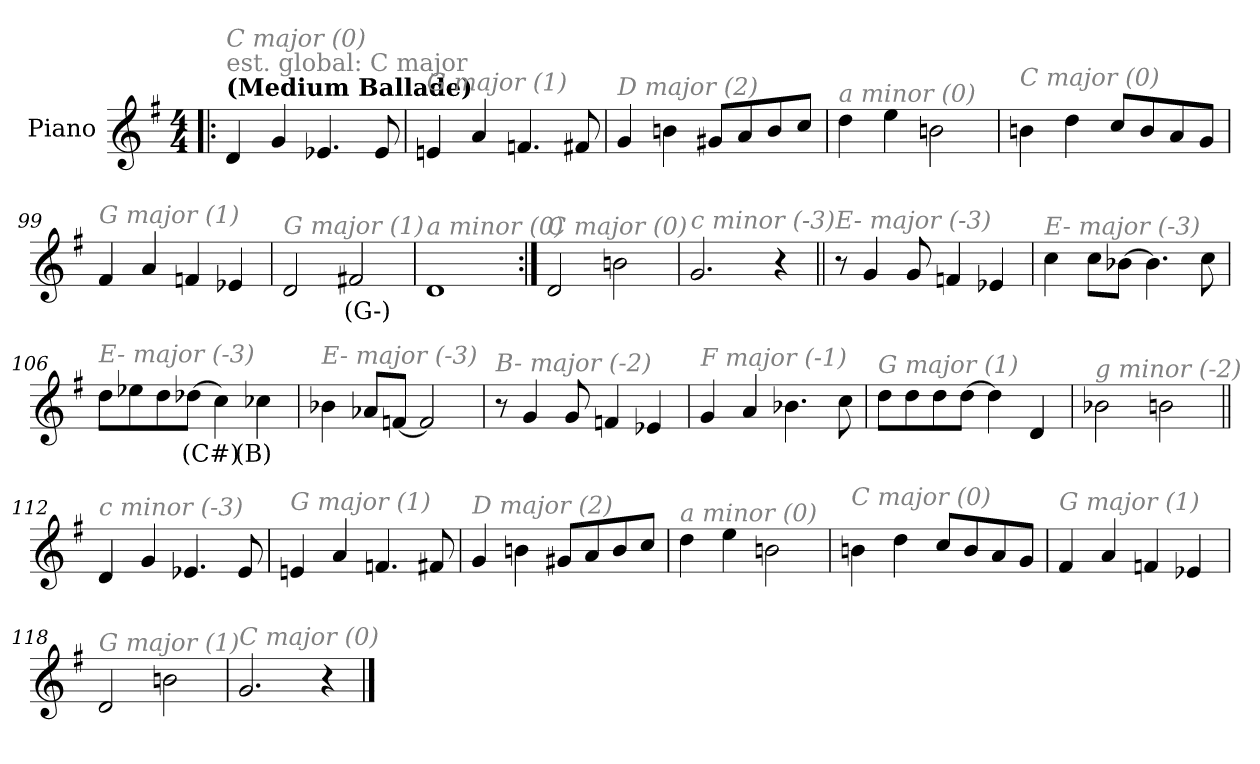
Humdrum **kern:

**kern	**text
*part1	*part1
*staff1	*staff1
*I"Piano	*
*I'Pno.	*
*clefG2	*
*k[f#]	*
*M4/4	*
=1!|:	=1!|:
!LO:TX:a:B:t=(Medium Ballade)	!
!LO:TX:a:color=#808080:t=est. global&colon; C major	!
!LO:TX:i:color=#808080:t=C major (0)	!
4d/	.
4g/	.
4.e-X/	.
8e-/	.
=95	=95
!LO:TX:i:color=#808080:t=G major (1)	!
4en/	.
4a/	.
4.fn/	.
8f#X/	.
=96	=96
!LO:TX:i:color=#808080:t=D major (2)	!
4g/	.
4bn\	.
8g#X/L	.
8a/	.
8b/	.
8cc/J	.
=97	=97
!LO:TX:i:color=#808080:t=a minor (0)	!
4dd\	.
4ee\	.
2bn\	.
!!LO:LB:g=z
=98	=98
!LO:TX:i:color=#808080:t=C major (0)	!
4bn\	.
4dd\	.
8cc/L	.
8b/	.
8a/	.
8g/J	.
=99	=99
!LO:TX:i:color=#808080:t=G major (1)	!
4f#/	.
4a/	.
4fn/	.
4e-X/	.
=100	=100
!LO:TX:i:color=#808080:t=G major (1)	!
2d/	.
2f#Xi/	(G-)
=101	=101
!LO:TX:i:color=#808080:t=a minor (0)	!
1d	.
=102:|!	=102:|!
!LO:TX:i:color=#808080:t=C major (0)	!
2d/	.
2bn\	.
=103	=103
!LO:TX:i:color=#808080:t=c minor (-3)	!
2.g/	.
4r	.
!!LO:LB:g=z
=104||	=104||
!LO:TX:i:color=#808080:t=E- major (-3)	!
8r	.
4g/	.
8g/	.
4fn/	.
4e-X/	.
=105	=105
!LO:TX:i:color=#808080:t=E- major (-3)	!
4cc\	.
8cc\L	.
[8b-X\J	.
4.b-\]	.
8cc\	.
=106	=106
!LO:TX:i:color=#808080:t=E- major (-3)	!
8dd\L	.
8ee-X\	.
8dd\	.
[8dd-Xi\J	(C#)
4cc#\]	.
4cc-Xj\	(B)
=107	=107
!LO:TX:i:color=#808080:t=E- major (-3)	!
4b-X\	.
8a-X/L	.
[8fn/J	.
2f/]	.
!!LO:LB:g=z
=108	=108
!LO:TX:i:color=#808080:t=B- major (-2)	!
8r	.
4g/	.
8g/	.
4fn/	.
4e-X/	.
=109	=109
!LO:TX:i:color=#808080:t=F major (-1)	!
4g/	.
4a/	.
4.b-X\	.
8cc\	.
=110	=110
!LO:TX:i:color=#808080:t=G major (1)	!
8dd\L	.
8dd\	.
8dd\	.
[8dd\J	.
4dd\]	.
4d/	.
=111	=111
!LO:TX:i:color=#808080:t=g minor (-2)	!
2b-X\	.
2bn\	.
!!LO:LB:g=z
=112||	=112||
!LO:TX:i:color=#808080:t=c minor (-3)	!
4d/	.
4g/	.
4.e-X/	.
8e-/	.
=113	=113
!LO:TX:i:color=#808080:t=G major (1)	!
4en/	.
4a/	.
4.fn/	.
8f#X/	.
=114	=114
!LO:TX:i:color=#808080:t=D major (2)	!
4g/	.
4bn\	.
8g#X/L	.
8a/	.
8b/	.
8cc/J	.
=115	=115
!LO:TX:i:color=#808080:t=a minor (0)	!
4dd\	.
4ee\	.
2bn\	.
!!LO:LB:g=z
=116	=116
!LO:TX:i:color=#808080:t=C major (0)	!
4bn\	.
4dd\	.
8cc/L	.
8b/	.
8a/	.
8g/J	.
=117	=117
!LO:TX:i:color=#808080:t=G major (1)	!
4f#/	.
4a/	.
4fn/	.
4e-X/	.
=118	=118
!LO:TX:i:color=#808080:t=G major (1)	!
2d/	.
2bn\	.
=119	=119
!LO:TX:i:color=#808080:t=C major (0)	!
2.g/	.
4r	.
==	==
*-	*-
